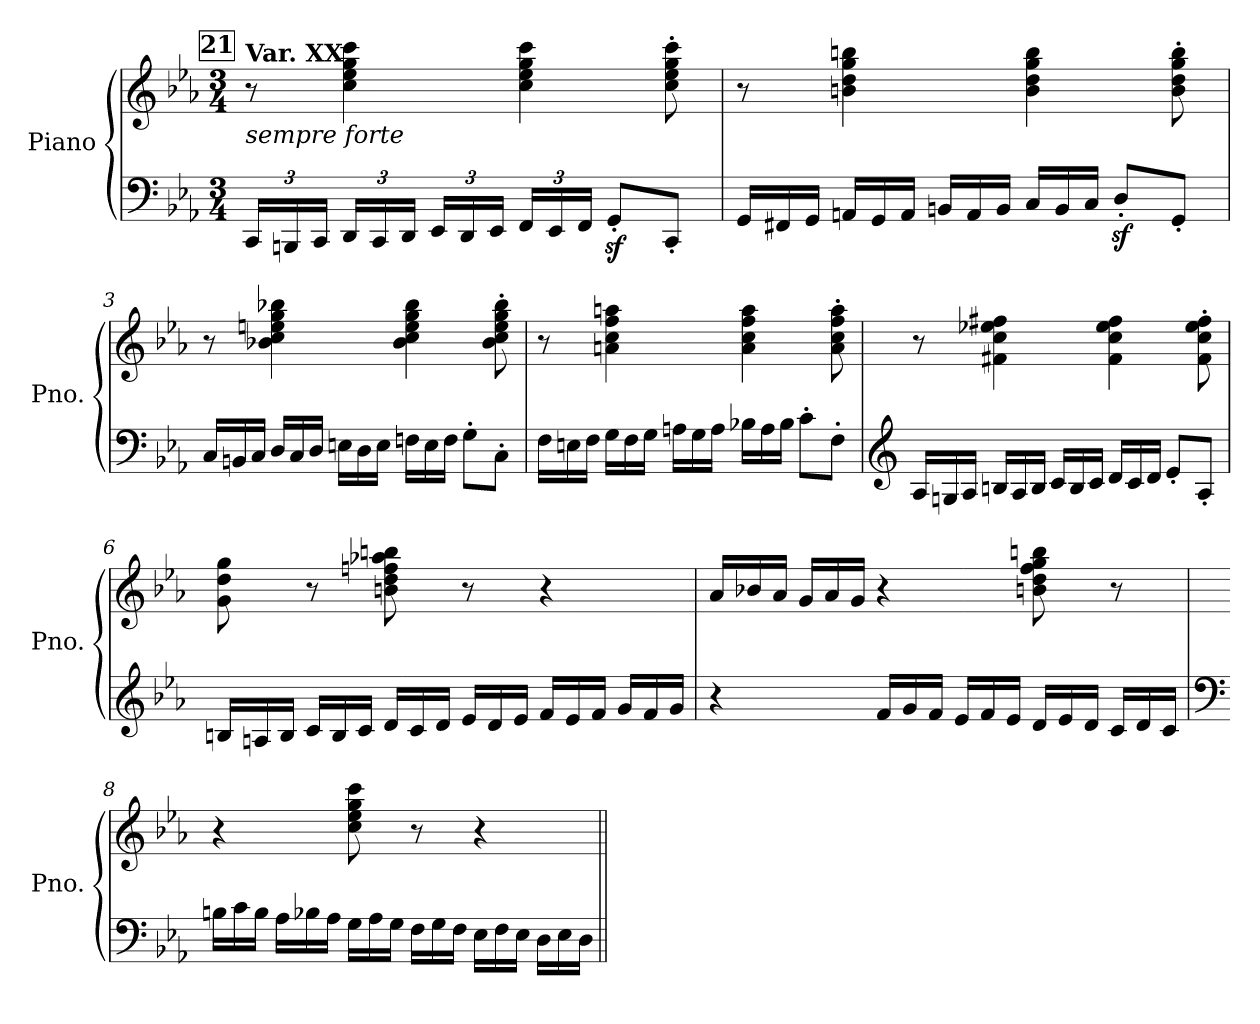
**kern	**kern
*part1	*part1
*staff2	*staff1
*I"Piano	*
*I'Pno.	*
*clefF4	*clefG2
*k[b-e-a-]	*k[b-e-a-]
*M3/4	*M3/4
*Xbrackettup	*
!!LO:REH:place=s1:a:B:fs=14:t=21
=1	=1
!	!LO:TX:a:B:t=Var. XX
!	!LO:TX:b:i:t=sempre forte
24CC</LL	8r
24BBBn/	.
24CC/JJ	.
24DD</LL	4cc\ 4ee-\ 4gg\ 4ccc\
24CC</	.
24DD</JJ	.
24EE-/LL	.
24DD</	.
24EE-/JJ	.
24FF/LL	4cc\ 4ee-\ 4gg\ 4ccc\
24EE-</	.
24FF/JJ	.
8GGz<'/L	.
8CC'/J	8cc\' 8ee-\' 8gg\' 8ccc\'
=2	=2
*Xtuplet	*
24GG</LL	8r
24FF#X/	.
24GG/JJ	.
24AAn/LL	4bn\ 4dd\ 4gg\ 4bbn\
24GG</	.
24AA</JJ	.
24BBn/LL	.
24AA</	.
24BB/JJ	.
24C/LL	4b\ 4dd\ 4gg\ 4bb\
24BB</	.
24C/JJ	.
8Dz<'/L	.
8GG'/J	8b\' 8dd\' 8gg\' 8bb\'
=3	=3
24C</LL	8r
24BBn/	.
24C/JJ	.
24D/LL	4b-X\ 4cc\ 4een\ 4gg\ 4bb-X\
24C</	.
24D/JJ	.
24En\LL	.
24D<\	.
24E\JJ	.
24Fn\LL	4b-\ 4cc\ 4ee\ 4gg\ 4bb-\
24E<\	.
24F\JJ	.
8G'\L	.
8C'\J	8b-\' 8cc\' 8ee\' 8gg\' 8bb-\'
=4	=4
24F<\LL	8r
24En\	.
24F\JJ	.
24G\LL	4an\ 4cc\ 4ff\ 4aan\
24F<\	.
24G\JJ	.
24An\LL	.
24G<\	.
24A\JJ	.
24B-X\LL	4a\ 4cc\ 4ff\ 4aa\
24A<\	.
24B-\JJ	.
8c'\L	.
8F'\J	8a\' 8cc\' 8ff\' 8aa\'
=5	=5
*clefG2	*
24A-/LL	8r
24Gn/	.
24A-/JJ	.
24Bn/LL	4f#X\ 4cc\ 4ee-X\ 4ff#X\
24A-/	.
24B/JJ	.
24c/LL	.
24B/	.
24c/JJ	.
24d</LL	4f#\ 4cc\ 4ee-\ 4ff#\
24c</	.
24d/JJ	.
8e-'/L	.
8A-'/J	8f#\' 8cc\' 8ee-\' 8ff#\'
=6	=6
24Bn</LL	8g\ 8dd\ 8gg\
24An</	.
24B</JJ	.
24c</LL	8r
24B</	.
24c</JJ	.
24d</LL	8bn\ 8dd\ 8ffn\ 8aa-X\ 8bbn\
24c</	.
24d/JJ	.
24e-/LL	8r
24d</	.
24e-/JJ	.
24f/LL	4r
24e-</	.
24f/JJ	.
24g/LL	.
24f</	.
24g/JJ	.
=7	=7
*	*Xtuplet
4r	24a-/LL
.	24b-X/
.	24a-/JJ
.	24g/LL
.	24a-/
.	24g/JJ
24f</LL	4r
24g/	.
24f/JJ	.
24e-</LL	.
24f</	.
24e-</JJ	.
24d</LL	8bn\ 8dd\ 8ff\ 8gg\ 8bbn\
24e-</	.
24d</JJ	.
24c</LL	8r
24d</	.
24c</JJ	.
=8	=8
*clefF4	*
24Bn<\LL	4r
24c<\	.
24B<\JJ	.
24A-<\LL	.
24B-X\	.
24A-\JJ	.
24G<>\LL	8cc\ 8ee-\ 8gg\ 8ccc\
24A->\	.
24G>\JJ	.
24F<\LL	8r
24G<\	.
24F\JJ	.
24E-\LL	4r
24F<\	.
24E-<\JJ	.
24D<\LL	.
24E-<\	.
24D<\JJ	.
=||	=||
*-	*-
